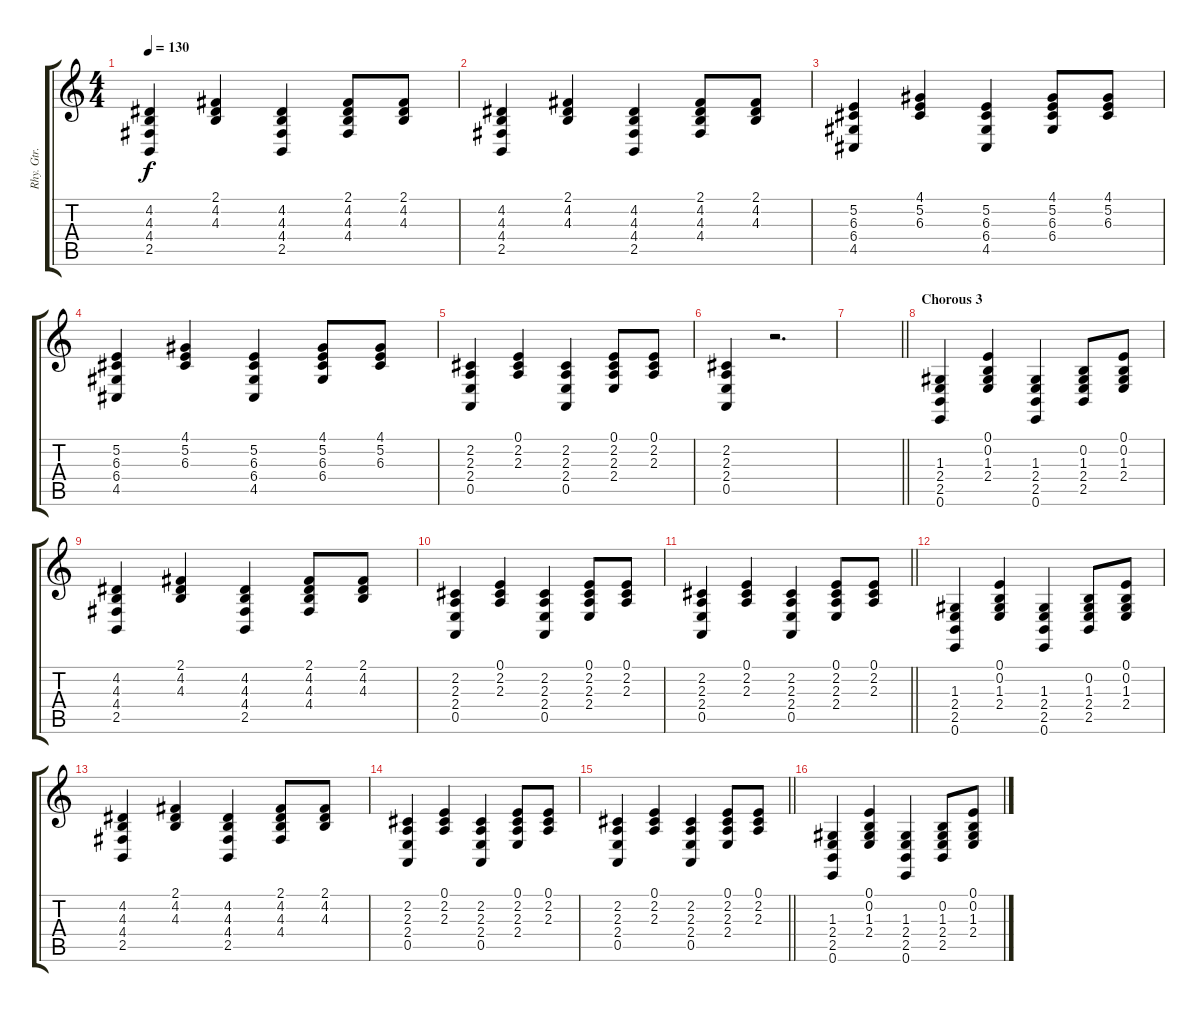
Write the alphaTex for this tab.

\track ("Rhy. Gtr. 2" "Rhy. Gtr. ") {instrument brightacousticpiano}
\staff {score tabs}
\tuning (E4 B3 G3 D3 A2 E2) {hide}
\ts (4 4)
\tempo 130
\clef g2
\ks c
(4.2 4.3 4.4 2.5).4{dy f} (2.1 4.2 4.3).4 (4.2 4.3 4.4 2.5).4 (2.1 4.2 4.3 4.4).8 (2.1 4.2 4.3).8 |
(4.2 4.3 4.4 2.5).4 (2.1 4.2 4.3).4 (4.2 4.3 4.4 2.5).4 (2.1 4.2 4.3 4.4).8 (2.1 4.2 4.3).8 |
(5.2 6.3 6.4 4.5).4 (4.1 5.2 6.3).4 (5.2 6.3 6.4 4.5).4 (4.1 5.2 6.3 6.4).8 (4.1 5.2 6.3).8 |
(5.2 6.3 6.4 4.5).4 (4.1 5.2 6.3).4 (5.2 6.3 6.4 4.5).4 (4.1 5.2 6.3 6.4).8 (4.1 5.2 6.3).8 |
(2.2 2.3 2.4 0.5).4 (0.1 2.2 2.3).4 (2.2 2.3 2.4 0.5).4 (0.1 2.2 2.3 2.4).8 (0.1 2.2 2.3).8 |
(2.2 2.3 2.4 0.5).4 r.2{d} |
\barLineRight lightlight
|
\section ("" "Chorous 3")
(1.3 2.4 2.5 0.6).4 (0.1 0.2 1.3 2.4).4 (1.3 2.4 2.5 0.6).4 (0.2 1.3 2.4 2.5).8 (0.1 0.2 1.3 2.4).8 |
(4.2 4.3 4.4 2.5).4 (2.1 4.2 4.3).4 (4.2 4.3 4.4 2.5).4 (2.1 4.2 4.3 4.4).8 (2.1 4.2 4.3).8 |
(2.2 2.3 2.4 0.5).4 (0.1 2.2 2.3).4 (2.2 2.3 2.4 0.5).4 (0.1 2.2 2.3 2.4).8 (0.1 2.2 2.3).8 |
\barLineRight lightlight
(2.2 2.3 2.4 0.5).4 (0.1 2.2 2.3).4 (2.2 2.3 2.4 0.5).4 (0.1 2.2 2.3 2.4).8 (0.1 2.2 2.3).8 |
(1.3 2.4 2.5 0.6).4 (0.1 0.2 1.3 2.4).4 (1.3 2.4 2.5 0.6).4 (0.2 1.3 2.4 2.5).8 (0.1 0.2 1.3 2.4).8 |
(4.2 4.3 4.4 2.5).4 (2.1 4.2 4.3).4 (4.2 4.3 4.4 2.5).4 (2.1 4.2 4.3 4.4).8 (2.1 4.2 4.3).8 |
(2.2 2.3 2.4 0.5).4 (0.1 2.2 2.3).4 (2.2 2.3 2.4 0.5).4 (0.1 2.2 2.3 2.4).8 (0.1 2.2 2.3).8 |
\barLineRight lightlight
(2.2 2.3 2.4 0.5).4 (0.1 2.2 2.3).4 (2.2 2.3 2.4 0.5).4 (0.1 2.2 2.3 2.4).8 (0.1 2.2 2.3).8 |
(1.3 2.4 2.5 0.6).4 (0.1 0.2 1.3 2.4).4 (1.3 2.4 2.5 0.6).4 (0.2 1.3 2.4 2.5).8 (0.1 0.2 1.3 2.4).8
